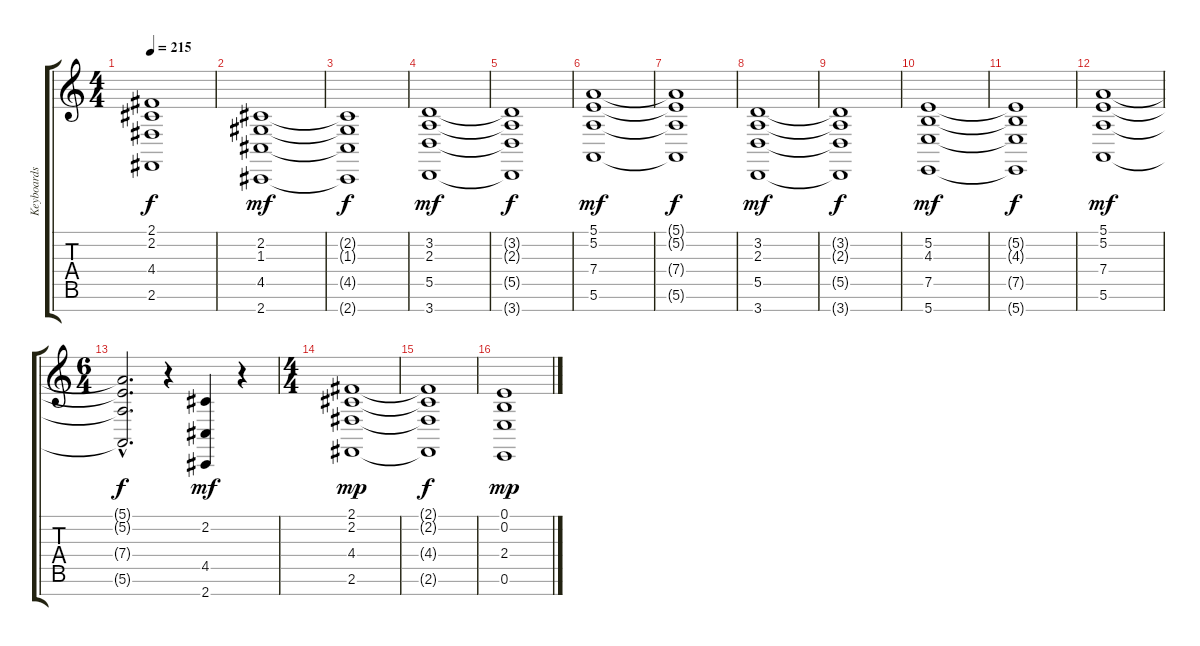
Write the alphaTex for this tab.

\track ("Keyboards 1" "Keyboards ") {instrument stringensemble1}
\staff {score tabs}
\tuning (E4 B3 G3 D3 A2 E2 B1) {hide}
\ts (4 4)
\tempo 215
\clef g2
\ks c
(2.1{t} 2.2{t} 4.4{t} 2.6{t}).1{dy f} |
(2.2 1.3 4.5 2.7).1{dy mf} |
(2.2{t} 1.3{t} 4.5{t} 2.7{t}).1{dy f} |
(3.2 2.3 5.5 3.7).1{dy mf} |
(3.2{t} 2.3{t} 5.5{t} 3.7{t}).1{dy f} |
(5.1 5.2 7.4 5.6).1{dy mf} |
(5.1{t} 5.2{t} 7.4{t} 5.6{t}).1{dy f} |
(3.2 2.3 5.5 3.7).1{dy mf} |
(3.2{t} 2.3{t} 5.5{t} 3.7{t}).1{dy f} |
(5.2 4.3 7.5 5.7).1{dy mf} |
(5.2{t} 4.3{t} 7.5{t} 5.7{t}).1{dy f} |
(5.1 5.2 7.4 5.6).1{dy mf} |
\ts (6 4)
(5.1{hac t} 5.2{hac t} 7.4{hac t} 5.6{hac t}).2{d dy f} r.4 (2.2 4.5 2.7).4{dy mf} r.4 |
\ts (4 4)
\section ("" "")
(2.1 2.2 4.4 2.6).1{dy mp} |
(2.1{t} 2.2{t} 4.4{t} 2.6{t}).1{dy f} |
(0.1 0.2 2.4 0.6).1{dy mp}
